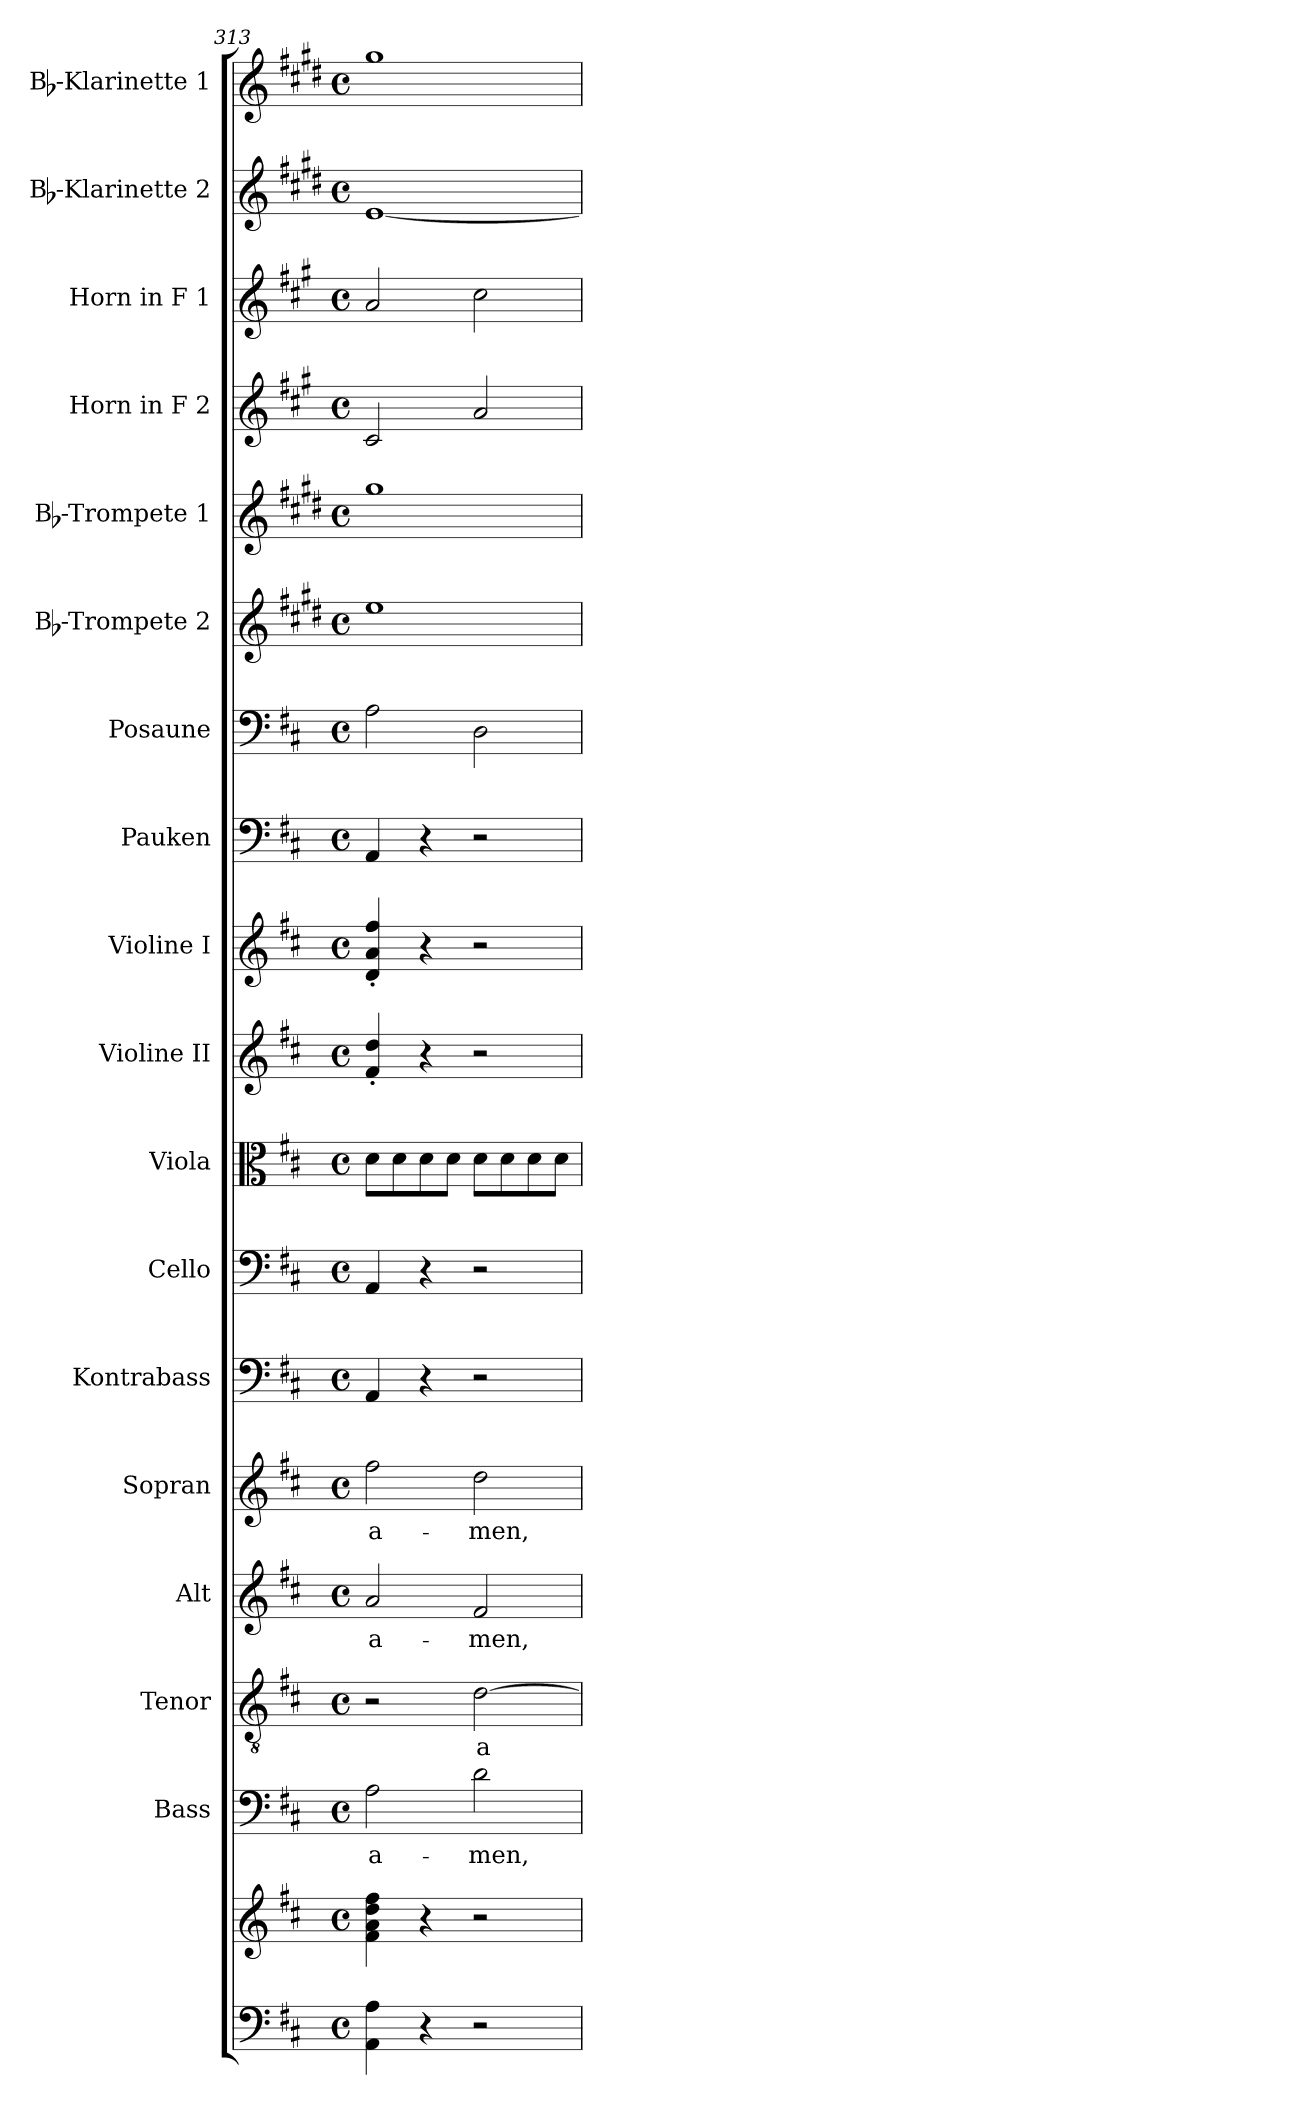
**kern	**kern	**kern	**text	**kern	**text	**kern	**text	**kern	**text	**kern	**kern	**kern	**kern	**kern	**kern	**kern	**kern	**kern	**kern	**kern	**kern	**kern
*part18	*part18	*part17	*part17	*part16	*part16	*part15	*part15	*part14	*part14	*part13	*part12	*part11	*part10	*part9	*part8	*part7	*part6	*part5	*part4	*part3	*part2	*part1
*staff19	*staff18	*staff17	*staff17	*staff16	*staff16	*staff15	*staff15	*staff14	*staff14	*staff13	*staff12	*staff11	*staff10	*staff9	*staff8	*staff7	*staff6	*staff5	*staff4	*staff3	*staff2	*staff1
*	*	*I"Bass	*	*I"Tenor	*	*I"Alt	*	*I"Sopran	*	*I"Kontrabass	*I"Cello	*I"Viola	*I"Violine II	*I"Violine I	*I"Pauken	*I"Posaune	*I"Bb-Trompete 2	*I"Bb-Trompete 1	*I"Horn in F 2	*I"Horn in F 1	*I"Bb-Klarinette 2	*I"Bb-Klarinette 1
*	*	*I'B.	*	*I'T.	*	*I'A.	*	*I'S.	*	*I'Kb.	*	*I'Vla.	*I'Vl. II	*I'Vl. I	*I'Pk.	*I'Pos.	*I'Bb Trp. 2	*I'Bb Trp. 1	*	*	*I'Bb Kl. 2	*I'Bb Kl. 1
*clefF4	*clefG2	*clefF4	*	*clefGv2	*	*clefG2	*	*clefG2	*	*clefF4	*clefF4	*clefC3	*clefG2	*clefG2	*clefF4	*clefF4	*clefG2	*clefG2	*clefG2	*clefG2	*clefG2	*clefG2
*	*	*	*	*	*	*	*	*	*	*ITrd7c12	*	*	*	*	*	*	*ITrd1c2	*ITrd1c2	*ITrd4c7	*ITrd4c7	*ITrd1c2	*ITrd1c2
*k[f#c#]	*k[f#c#]	*k[f#c#]	*	*k[f#c#]	*	*k[f#c#]	*	*k[f#c#]	*	*k[f#c#]	*k[f#c#]	*k[f#c#]	*k[f#c#]	*k[f#c#]	*k[f#c#]	*k[f#c#]	*k[f#c#]	*k[f#c#]	*k[f#c#]	*k[f#c#]	*k[f#c#]	*k[f#c#]
*D:	*D:	*D:	*	*D:	*	*D:	*	*D:	*	*D:	*D:	*D:	*D:	*D:	*D:	*D:	*D:	*D:	*D:	*D:	*D:	*D:
*M4/4	*M4/4	*M4/4	*	*M4/4	*	*M4/4	*	*M4/4	*	*M4/4	*M4/4	*M4/4	*M4/4	*M4/4	*M4/4	*M4/4	*M4/4	*M4/4	*M4/4	*M4/4	*M4/4	*M4/4
*met(c)	*met(c)	*met(c)	*	*met(c)	*	*met(c)	*	*met(c)	*	*met(c)	*met(c)	*met(c)	*met(c)	*met(c)	*met(c)	*met(c)	*met(c)	*met(c)	*met(c)	*met(c)	*met(c)	*met(c)
=313	=313	=313	=313	=313	=313	=313	=313	=313	=313	=313	=313	=313	=313	=313	=313	=313	=313	=313	=313	=313	=313	=313
!	!	!	!LO:LY:b	!	!	!	!LO:LY:b	!	!LO:LY:b	!	!	!	!	!	!	!	!	!	!	!	!	!
4AA\ 4A\	4f#\ 4a\ 4dd\ 4ff#\	2A\	a-	2r	.	2a/	a-	2ff#\	a-	4AAA/	4AA/	8d\L	4f#/'< 4dd/'<	4d/'< 4a/'< 4ff#/'<	4AA/	2A\	1dd	1ff#	2F#/	2d/	[1d	1ff#
.	.	.	.	.	.	.	.	.	.	.	.	8d\	.	.	.	.	.	.	.	.	.	.
4r	4r	.	.	.	.	.	.	.	.	4r	4r	8d\	4r	4r	4r	.	.	.	.	.	.	.
.	.	.	.	.	.	.	.	.	.	.	.	8d\J	.	.	.	.	.	.	.	.	.	.
!	!	!	!LO:LY:b	!	!LO:LY:b	!	!LO:LY:b	!	!LO:LY:b	!	!	!	!	!	!	!	!	!	!	!	!	!
2r	2r	2d\	-men,	[2d\	a-	2f#/	-men,	2dd\	-men,	2r	2r	8d\L	2r	2r	2r	2D\	.	.	2d/	2f#\	.	.
.	.	.	.	.	.	.	.	.	.	.	.	8d\	.	.	.	.	.	.	.	.	.	.
.	.	.	.	.	.	.	.	.	.	.	.	8d\	.	.	.	.	.	.	.	.	.	.
.	.	.	.	.	.	.	.	.	.	.	.	8d\J	.	.	.	.	.	.	.	.	.	.
=	=	=	=	=	=	=	=	=	=	=	=	=	=	=	=	=	=	=	=	=	=	=
*-	*-	*-	*-	*-	*-	*-	*-	*-	*-	*-	*-	*-	*-	*-	*-	*-	*-	*-	*-	*-	*-	*-
